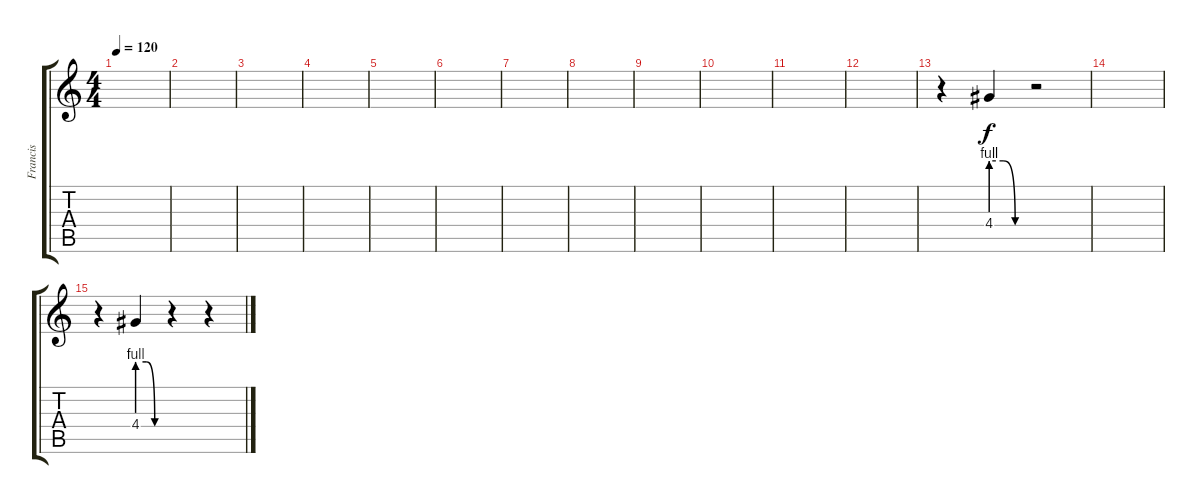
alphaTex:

\track ("Francis" "Francis") {instrument distortionguitar}
\staff {score tabs}
\tuning (E4 B3 G3 D3 A2 D2) {hide}
\ts (4 4)
\tempo 120
\clef g2
\ks c
|
|
|
|
|
|
|
|
|
|
|
|
r.4 4.4{be (custom 0 4 20 4 40 0 60 0)}.4 r.2 |
|
r.4 4.4{be (custom 0 4 20 4 40 0 60 0)}.4 r.4 r.4
